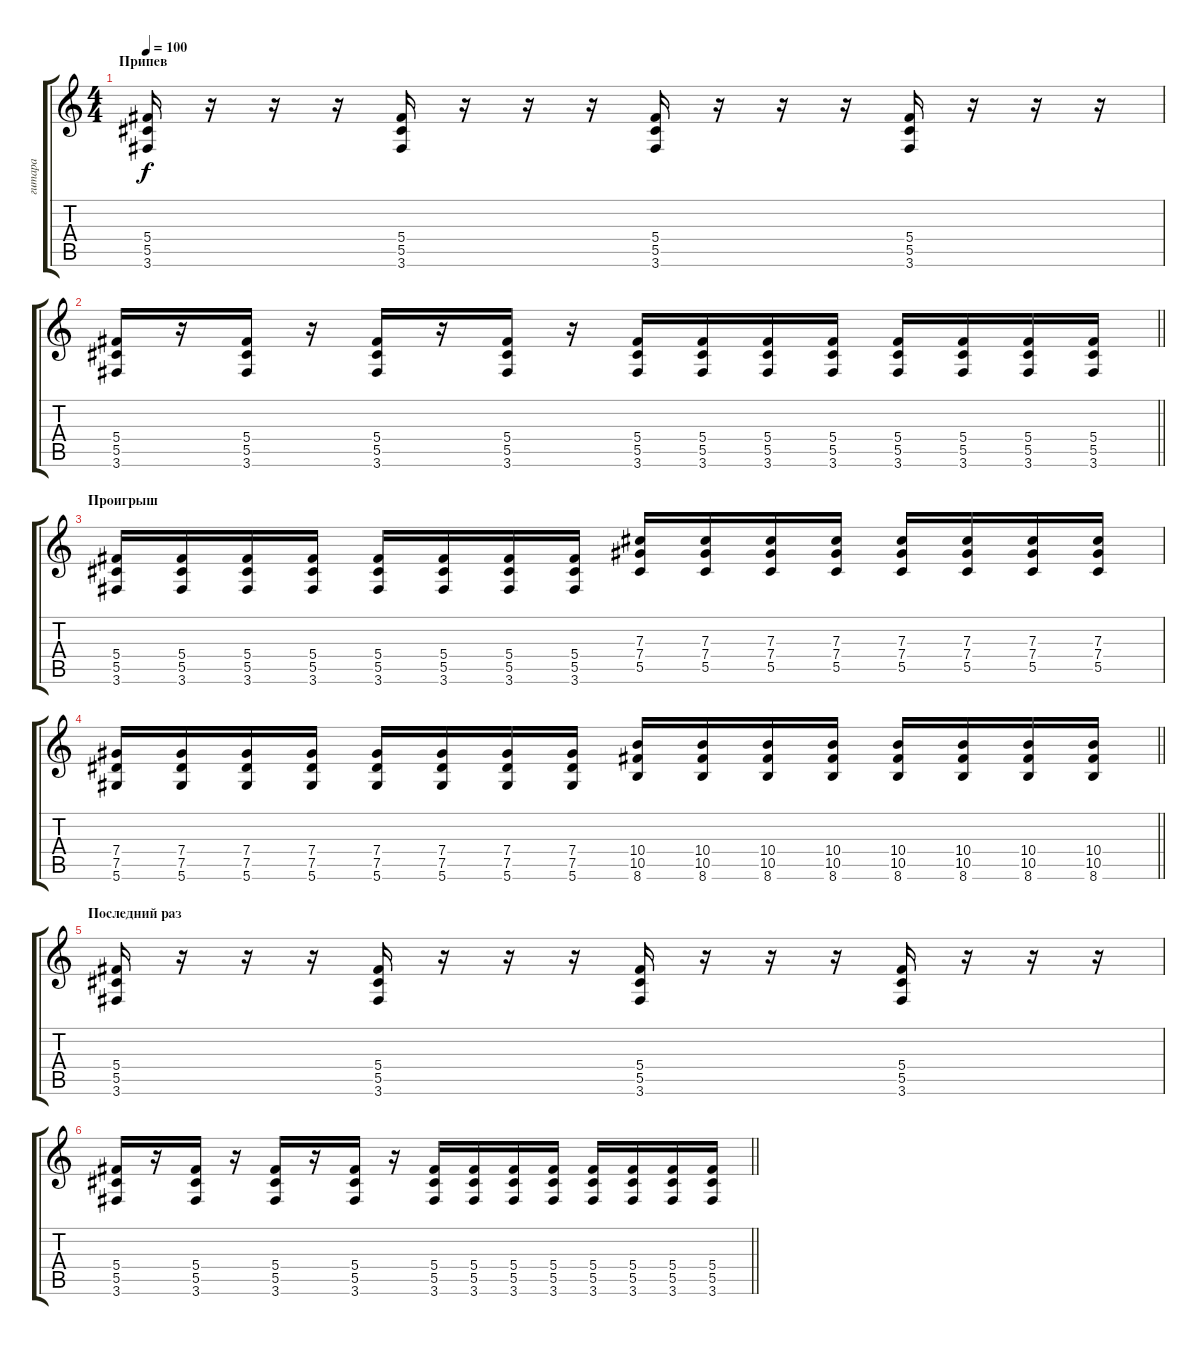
\track ("гитара" "гитара") {instrument distortionguitar}
\staff {score tabs}
\tuning (Eb4 Bb3 Gb3 Db3 Ab2 Eb2) {hide}
\ts (4 4)
\section ("" "Припев")
\tempo 100
\clef g2
\ks c
(5.4 5.5 3.6).16{dy f} r.16 r.16 r.16 (5.4 5.5 3.6).16 r.16 r.16 r.16 (5.4 5.5 3.6).16 r.16 r.16 r.16 (5.4 5.5 3.6).16 r.16 r.16 r.16 |
\barLineRight lightlight
(5.4 5.5 3.6).16 r.16 (5.4 5.5 3.6).16 r.16 (5.4 5.5 3.6).16 r.16 (5.4 5.5 3.6).16 r.16 (5.4 5.5 3.6).16 (5.4 5.5 3.6).16 (5.4 5.5 3.6).16 (5.4 5.5 3.6).16 (5.4 5.5 3.6).16 (5.4 5.5 3.6).16 (5.4 5.5 3.6).16 (5.4 5.5 3.6).16 |
\section ("" "Проигрыш")
(5.4 5.5 3.6).16 (5.4 5.5 3.6).16 (5.4 5.5 3.6).16 (5.4 5.5 3.6).16 (5.4 5.5 3.6).16 (5.4 5.5 3.6).16 (5.4 5.5 3.6).16 (5.4 5.5 3.6).16 (7.3 7.4 5.5).16 (7.3 7.4 5.5).16 (7.3 7.4 5.5).16 (7.3 7.4 5.5).16 (7.3 7.4 5.5).16 (7.3 7.4 5.5).16 (7.3 7.4 5.5).16 (7.3 7.4 5.5).16 |
\barLineRight lightlight
(7.4 7.5 5.6).16 (7.4 7.5 5.6).16 (7.4 7.5 5.6).16 (7.4 7.5 5.6).16 (7.4 7.5 5.6).16 (7.4 7.5 5.6).16 (7.4 7.5 5.6).16 (7.4 7.5 5.6).16 (10.4 10.5 8.6).16 (10.4 10.5 8.6).16 (10.4 10.5 8.6).16 (10.4 10.5 8.6).16 (10.4 10.5 8.6).16 (10.4 10.5 8.6).16 (10.4 10.5 8.6).16 (10.4 10.5 8.6).16 |
\section ("" "Последний раз")
(5.4 5.5 3.6).16 r.16 r.16 r.16 (5.4 5.5 3.6).16 r.16 r.16 r.16 (5.4 5.5 3.6).16 r.16 r.16 r.16 (5.4 5.5 3.6).16 r.16 r.16 r.16 |
\barLineRight lightlight
(5.4 5.5 3.6).16 r.16 (5.4 5.5 3.6).16 r.16 (5.4 5.5 3.6).16 r.16 (5.4 5.5 3.6).16 r.16 (5.4 5.5 3.6).16 (5.4 5.5 3.6).16 (5.4 5.5 3.6).16 (5.4 5.5 3.6).16 (5.4 5.5 3.6).16 (5.4 5.5 3.6).16 (5.4 5.5 3.6).16 (5.4 5.5 3.6).16
